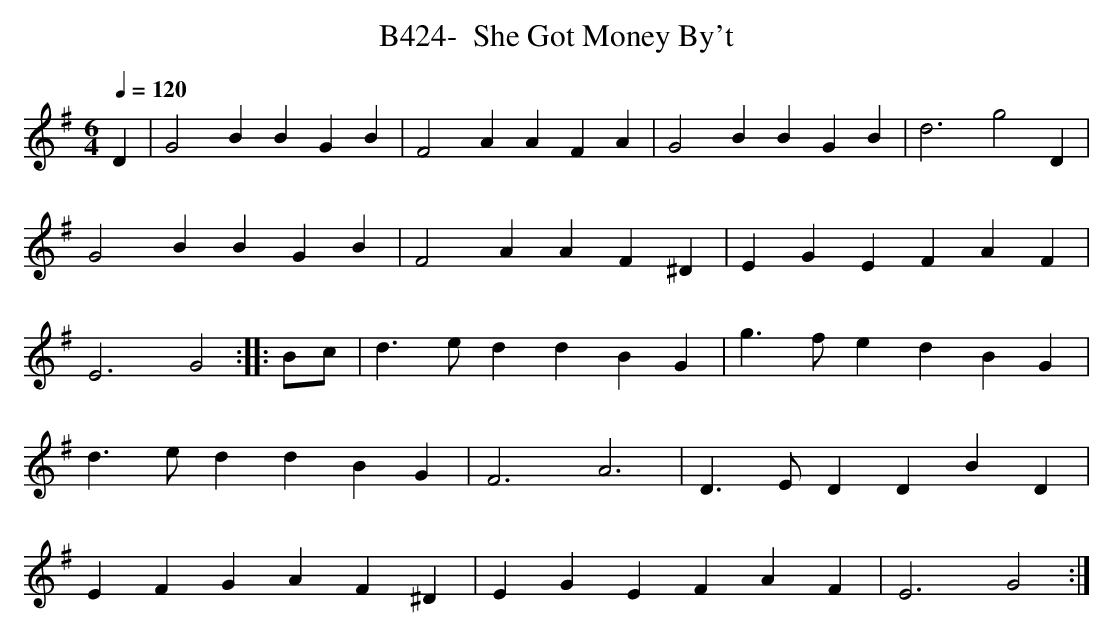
X:1
T:B424-  She Got Money By't
Q:1/4=120
L:1/4
M:6/4
K:G
D|G2BBGB|F2AAFA|G2BBGB|d3g2D|G2BBGB|F2AAF^D|EGEFAF|\
E3G2::B/c/|d3/2 e/ddBG|g3/2 f/edBG|d3/2 e/ddBG|\
F3A3|D3/2 E/DDBD|EFGAF^D|EGEFAF|E3G2:|]
